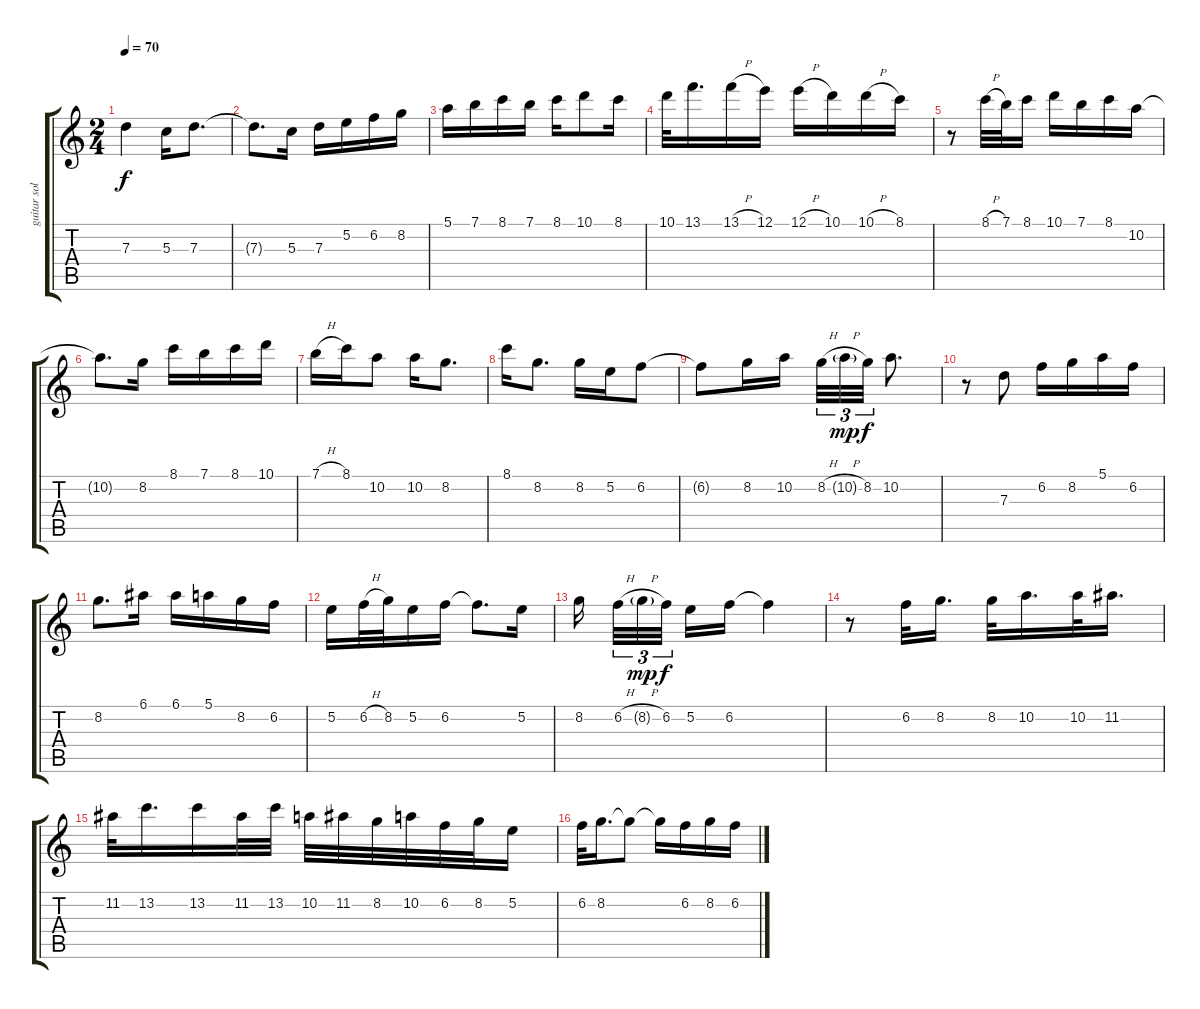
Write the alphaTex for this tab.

\track ("guitar solo" "guitar sol") {instrument acousticguitarnylon}
\staff {score tabs}
\tuning (E4 B3 G3 D3 A2 E2) {hide}
\ts (2 4)
\tempo 70
\clef g2
\ks c
7.3.4{dy f} 5.3.16 7.3.8{d} |
7.3{t}.8{d} 5.3.16 7.3.16 5.2.16 6.2.16 8.2.16 |
5.1.16 7.1.16 8.1.16 7.1.16 8.1.16 10.1.8 8.1.16 |
10.1.32 13.1.16{d} 13.1{h}.16 12.1.16 12.1{h}.16 10.1.16 10.1{h}.16 8.1.16 |
r.8 8.1{h}.32 7.1.32 8.1.16 10.1.16 7.1.16 8.1.16 10.2.16 |
10.2{t}.8{d} 8.2.16 8.1.16 7.1.16 8.1.16 10.1.16 |
7.1{h}.16 8.1.16 10.2.8 10.2.16 8.2.8{d} |
8.1.16 8.2.8{d} 8.2.16 5.2.16 6.2.8 |
6.2{t}.8 8.2.16 10.2.16 8.2{h}.32{tu (3 2)} 10.2{h g}.32{tu (3 2) dy mp} 8.2.32{tu (3 2) dy f} 10.2.8{d} |
r.8 7.3.8 6.2.16 8.2.16 5.1.16 6.2.16 |
8.2.8{d} 6.1.16 6.1.16 5.1.16 8.2.16 6.2.16 |
5.2.16 6.2{h}.32 8.2.32 5.2.16 6.2.16 6.2{t}.8{d} 5.2.16 |
8.2.16 6.2{h}.32{tu (3 2)} 8.2{h g}.32{tu (3 2) dy mp} 6.2.32{tu (3 2) dy f} 5.2.16 6.2.16 6.2{t}.4 |
r.8 6.2.32 8.2.16{d} 8.2.32 10.2.16{d} 10.2.32 11.2.16{d} |
11.2.32 13.2.16{d} 13.2.16 11.2.32 13.2.32 10.2.32 11.2.32 8.2.32 10.2.32 6.2.32 8.2.32 5.2.16 |
6.2.32{volume 2} 8.2.16{d} 8.2{t}.8 8.2{t}.16 6.2.16 8.2.16 6.2.16
